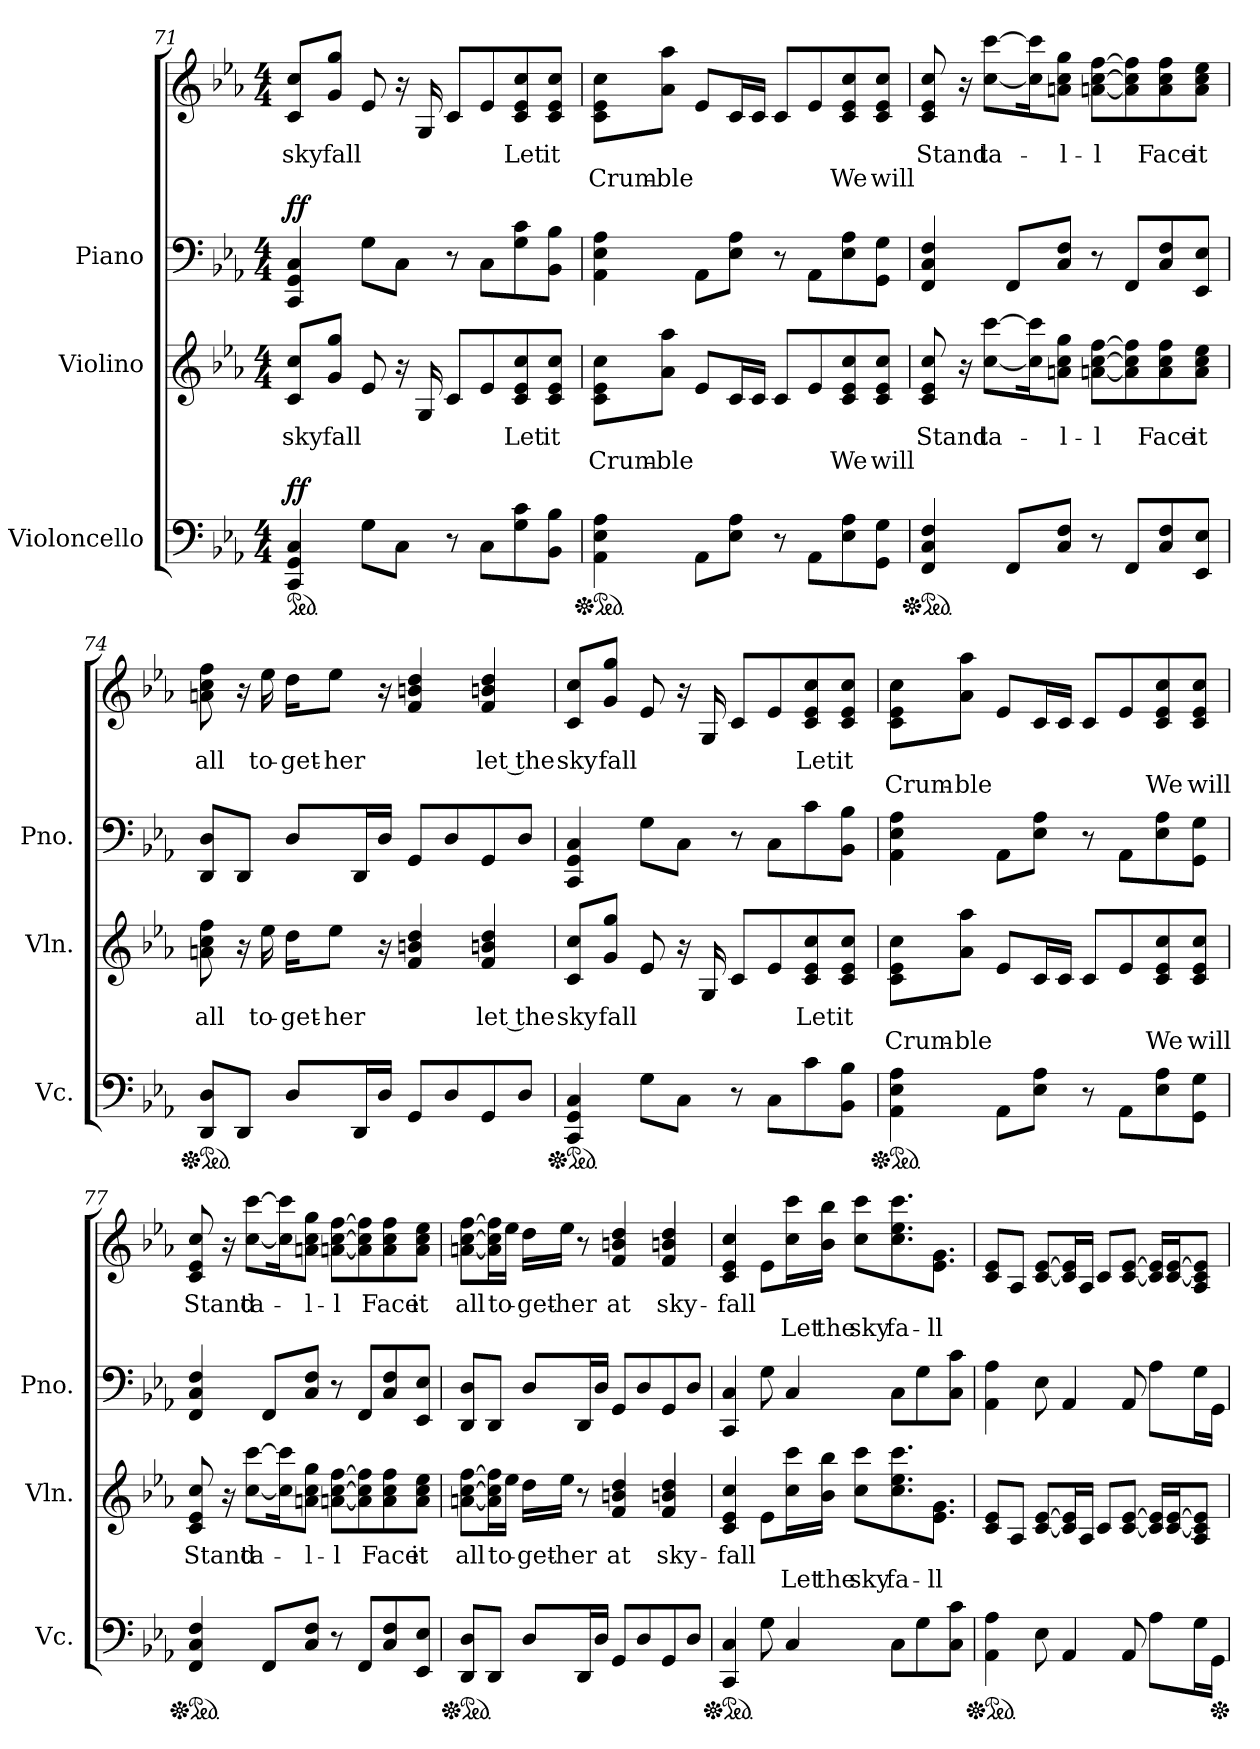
**kern	**dynam	**kern	**text	**text	**kern	**kern	**text	**text	**dynam
*part3	*part3	*part2	*part2	*part2	*part1	*part1	*part1	*part1	*part1
*staff4	*staff4	*staff3	*staff3	*staff3	*staff2	*staff1	*staff1	*staff1	*staff1/2
*I"Violoncello	*	*I"Violino	*	*	*I"Piano	*	*	*	*
*I'Vc.	*	*I'Vln.	*	*	*I'Pno.	*	*	*	*
!!LO:LB:g=z
*clefF4	*	*clefG2	*	*	*clefF4	*clefG2	*	*	*
*k[b-e-a-]	*	*k[b-e-a-]	*	*	*k[b-e-a-]	*k[b-e-a-]	*	*	*
*M4/4	*	*M4/4	*	*	*M4/4	*M4/4	*	*	*
*ped	*	*	*	*	*	*	*	*	*
=71	=71	=71	=71	=71	=71	=71	=71	=71	=71
!	!LO:DY:a	!	!LO:LY:b	!	!	!	!LO:LY:b	!	!LO:DY:a=2
4CC/ 4GG/ 4C/	ff	8c/ 8cc/L	sky	.	4CC/ 4GG/ 4C/	8c/ 8cc/L	sky	.	ff
!	!	!	!LO:LY:b	!	!	!	!LO:LY:b	!	!
.	.	8g/ 8gg/J	fall	.	.	8g/ 8gg/J	fall	.	.
8G\L	.	8e-/	.	.	8G\L	8e-/	.	.	.
8C\J	.	16r	.	.	8C\J	16r	.	.	.
.	.	16G/	.	.	.	16G/	.	.	.
8r	.	8c/L	.	.	8r	8c/L	.	.	.
8C\L	.	8e-/	.	.	8C\L	8e-/	.	.	.
!	!	!	!LO:LY:b	!	!	!	!LO:LY:b	!	!
8G\ 8c\	.	8c/ 8e-/ 8cc/	Let	.	8G\ 8c\	8c/ 8e-/ 8cc/	Let	.	.
!	!	!	!LO:LY:b	!	!	!	!LO:LY:b	!	!
8BB-\ 8B-\J	.	8c/ 8e-/ 8cc/J	it	.	8BB-\ 8B-\J	8c/ 8e-/ 8cc/J	it	.	.
=72	=72	=72	=72	=72	=72	=72	=72	=72	=72
*Xped	*	*	*	*	*	*	*	*	*
*ped	*	*	*	*	*	*	*	*	*
!	!	!	!	!LO:LY:b	!	!	!	!LO:LY:b	!
4AA-\ 4E-\ 4A-\	.	8c\ 8e-\ 8cc\L	.	Crum-	4AA-\ 4E-\ 4A-\	8c\ 8e-\ 8cc\L	.	Crum-	.
!	!	!	!	!LO:LY:b	!	!	!	!LO:LY:b	!
.	.	8a-\ 8aa-\J	.	-ble	.	8a-\ 8aa-\J	.	-ble	.
8AA-\L	.	8e-/L	.	.	8AA-\L	8e-/L	.	.	.
8E-\ 8A-\J	.	16c/L	.	.	8E-\ 8A-\J	16c/L	.	.	.
.	.	16c/JJ	.	.	.	16c/JJ	.	.	.
8r	.	8c/L	.	.	8r	8c/L	.	.	.
8AA-\L	.	8e-/	.	.	8AA-\L	8e-/	.	.	.
!	!	!	!	!LO:LY:b	!	!	!	!LO:LY:b	!
8E-\ 8A-\	.	8c/ 8e-/ 8cc/	.	We	8E-\ 8A-\	8c/ 8e-/ 8cc/	.	We	.
!	!	!	!	!LO:LY:b	!	!	!	!LO:LY:b	!
8GG\ 8G\J	.	8c/ 8e-/ 8cc/J	.	will	8GG\ 8G\J	8c/ 8e-/ 8cc/J	.	will	.
=73	=73	=73	=73	=73	=73	=73	=73	=73	=73
*Xped	*	*	*	*	*	*	*	*	*
*ped	*	*	*	*	*	*	*	*	*
!	!	!	!LO:LY:b	!	!	!	!LO:LY:b	!	!
4FF/ 4C/ 4F/	.	8c/ 8e-/ 8cc/	Stand	.	4FF/ 4C/ 4F/	8c/ 8e-/ 8cc/	Stand	.	.
.	.	16r	.	.	.	16r	.	.	.
!	!	!	!LO:LY:b	!	!	!	!LO:LY:b	!	!
.	.	[8cc\ [8ccc\L	ta-	.	.	[8cc\ [8ccc\L	ta-	.	.
8FF/L	.	.	.	.	8FF/L	.	.	.	.
.	.	16cc\] 16ccc\]K	.	.	.	16cc\] 16ccc\]K	.	.	.
!	!	!	!LO:LY:b	!	!	!	!LO:LY:b	!	!
8C/ 8F/J	.	8an\ 8cc\ 8gg\J	l-	.	8C/ 8F/J	8an\ 8cc\ 8gg\J	l-	.	.
!	!	!	!LO:LY:b	!	!	!	!LO:LY:b	!	!
8r	.	[8an\ [8cc\ [8ff\L	-l	.	8r	[8an\ [8cc\ [8ff\L	-l	.	.
8FF/L	.	8a\] 8cc\] 8ff\]	.	.	8FF/L	8a\] 8cc\] 8ff\]	.	.	.
!	!	!	!LO:LY:b	!	!	!	!LO:LY:b	!	!
8C/ 8F/	.	8a\ 8cc\ 8ff\	Face	.	8C/ 8F/	8a\ 8cc\ 8ff\	Face	.	.
!	!	!	!LO:LY:b	!	!	!	!LO:LY:b	!	!
8EE-/ 8E-/J	.	8a\ 8cc\ 8ee-\J	it	.	8EE-/ 8E-/J	8a\ 8cc\ 8ee-\J	it	.	.
!!LO:PB:g=z
=74	=74	=74	=74	=74	=74	=74	=74	=74	=74
*Xped	*	*	*	*	*	*	*	*	*
*ped	*	*	*	*	*	*	*	*	*
!	!	!	!LO:LY:b	!	!	!	!LO:LY:b	!	!
8DD/ 8D/L	.	8an\ 8cc\ 8ff\	all	.	8DD/ 8D/L	8an\ 8cc\ 8ff\	all	.	.
8DD/J	.	16r	.	.	8DD/J	16r	.	.	.
!	!	!	!LO:LY:b	!	!	!	!LO:LY:b	!	!
.	.	16ee-\	to-	.	.	16ee-\	to-	.	.
!	!	!	!LO:LY:b	!	!	!	!LO:LY:b	!	!
8D/L	.	16dd\KL	-get-	.	8D/L	16dd\KL	-get-	.	.
!	!	!	!LO:LY:b	!	!	!	!LO:LY:b	!	!
.	.	8ee-\J	-her	.	.	8ee-\J	-her	.	.
16DD/L	.	.	.	.	16DD/L	.	.	.	.
16D/JJ	.	16r	.	.	16D/JJ	16r	.	.	.
8GG/L	.	4f/ 4bn/ 4dd/	.	.	8GG/L	4f/ 4bn/ 4dd/	.	.	.
8D/	.	.	.	.	8D/	.	.	.	.
!	!	!	!LO:LY:b	!	!	!	!LO:LY:b	!	!
8GG/	.	4f/ 4bn/ 4dd/	let the	.	8GG/	4f/ 4bn/ 4dd/	let the	.	.
8D/J	.	.	.	.	8D/J	.	.	.	.
=75	=75	=75	=75	=75	=75	=75	=75	=75	=75
*Xped	*	*	*	*	*	*	*	*	*
*ped	*	*	*	*	*	*	*	*	*
!	!	!	!LO:LY:b	!	!	!	!LO:LY:b	!	!
4CC/ 4GG/ 4C/	.	8c/ 8cc/L	sky	.	4CC/ 4GG/ 4C/	8c/ 8cc/L	sky	.	.
!	!	!	!LO:LY:b	!	!	!	!LO:LY:b	!	!
.	.	8g/ 8gg/J	fall	.	.	8g/ 8gg/J	fall	.	.
8G\L	.	8e-/	.	.	8G\L	8e-/	.	.	.
8C\J	.	16r	.	.	8C\J	16r	.	.	.
.	.	16G/	.	.	.	16G/	.	.	.
8r	.	8c/L	.	.	8r	8c/L	.	.	.
8C\L	.	8e-/	.	.	8C\L	8e-/	.	.	.
!	!	!	!LO:LY:b	!	!	!	!LO:LY:b	!	!
8c\	.	8c/ 8e-/ 8cc/	Let	.	8c\	8c/ 8e-/ 8cc/	Let	.	.
!	!	!	!LO:LY:b	!	!	!	!LO:LY:b	!	!
8BB-\ 8B-\J	.	8c/ 8e-/ 8cc/J	it	.	8BB-\ 8B-\J	8c/ 8e-/ 8cc/J	it	.	.
=76	=76	=76	=76	=76	=76	=76	=76	=76	=76
*Xped	*	*	*	*	*	*	*	*	*
*ped	*	*	*	*	*	*	*	*	*
!	!	!	!	!LO:LY:b	!	!	!	!LO:LY:b	!
4AA-\ 4E-\ 4A-\	.	8c\ 8e-\ 8cc\L	.	Crum-	4AA-\ 4E-\ 4A-\	8c\ 8e-\ 8cc\L	.	Crum-	.
!	!	!	!	!LO:LY:b	!	!	!	!LO:LY:b	!
.	.	8a-\ 8aa-\J	.	-ble	.	8a-\ 8aa-\J	.	-ble	.
8AA-\L	.	8e-/L	.	.	8AA-\L	8e-/L	.	.	.
8E-\ 8A-\J	.	16c/L	.	.	8E-\ 8A-\J	16c/L	.	.	.
.	.	16c/JJ	.	.	.	16c/JJ	.	.	.
8r	.	8c/L	.	.	8r	8c/L	.	.	.
8AA-\L	.	8e-/	.	.	8AA-\L	8e-/	.	.	.
!	!	!	!	!LO:LY:b	!	!	!	!LO:LY:b	!
8E-\ 8A-\	.	8c/ 8e-/ 8cc/	.	We	8E-\ 8A-\	8c/ 8e-/ 8cc/	.	We	.
!	!	!	!	!LO:LY:b	!	!	!	!LO:LY:b	!
8GG\ 8G\J	.	8c/ 8e-/ 8cc/J	.	will	8GG\ 8G\J	8c/ 8e-/ 8cc/J	.	will	.
!!LO:LB:g=z
=77	=77	=77	=77	=77	=77	=77	=77	=77	=77
*Xped	*	*	*	*	*	*	*	*	*
*ped	*	*	*	*	*	*	*	*	*
!	!	!	!LO:LY:b	!	!	!	!LO:LY:b	!	!
4FF/ 4C/ 4F/	.	8c/ 8e-/ 8cc/	Stand	.	4FF/ 4C/ 4F/	8c/ 8e-/ 8cc/	Stand	.	.
.	.	16r	.	.	.	16r	.	.	.
!	!	!	!LO:LY:b	!	!	!	!LO:LY:b	!	!
.	.	[8cc\ [8ccc\L	ta-	.	.	[8cc\ [8ccc\L	ta-	.	.
8FF/L	.	.	.	.	8FF/L	.	.	.	.
.	.	16cc\] 16ccc\]K	.	.	.	16cc\] 16ccc\]K	.	.	.
!	!	!	!LO:LY:b	!	!	!	!LO:LY:b	!	!
8C/ 8F/J	.	8an\ 8cc\ 8gg\J	-l-	.	8C/ 8F/J	8an\ 8cc\ 8gg\J	-l-	.	.
!	!	!	!LO:LY:b	!	!	!	!LO:LY:b	!	!
8r	.	[8an\ [8cc\ [8ff\L	-l	.	8r	[8an\ [8cc\ [8ff\L	-l	.	.
8FF/L	.	8a\] 8cc\] 8ff\]	.	.	8FF/L	8a\] 8cc\] 8ff\]	.	.	.
!	!	!	!LO:LY:b	!	!	!	!LO:LY:b	!	!
8C/ 8F/	.	8a\ 8cc\ 8ff\	Face	.	8C/ 8F/	8a\ 8cc\ 8ff\	Face	.	.
!	!	!	!LO:LY:b	!	!	!	!LO:LY:b	!	!
8EE-/ 8E-/J	.	8a\ 8cc\ 8ee-\J	it	.	8EE-/ 8E-/J	8a\ 8cc\ 8ee-\J	it	.	.
=78	=78	=78	=78	=78	=78	=78	=78	=78	=78
*Xped	*	*	*	*	*	*	*	*	*
*ped	*	*	*	*	*	*	*	*	*
!	!	!	!LO:LY:b	!	!	!	!LO:LY:b	!	!
8DD/ 8D/L	.	[8an\ [8cc\ [8ff\L	all	.	8DD/ 8D/L	[8an\ [8cc\ [8ff\L	all	.	.
8DD/J	.	16a\] 16cc\] 16ff\]L	.	.	8DD/J	16a\] 16cc\] 16ff\]L	.	.	.
!	!	!	!LO:LY:b	!	!	!	!LO:LY:b	!	!
.	.	16ee-\JJ	to-	.	.	16ee-\JJ	to-	.	.
!	!	!	!LO:LY:b	!	!	!	!LO:LY:b	!	!
8D/L	.	16dd\LL	-get-	.	8D/L	16dd\LL	-get-	.	.
!	!	!	!LO:LY:b	!	!	!	!LO:LY:b	!	!
.	.	16ee-\JJ	-her	.	.	16ee-\JJ	-her	.	.
16DD/L	.	8r	.	.	16DD/L	8r	.	.	.
16D/JJ	.	.	.	.	16D/JJ	.	.	.	.
!	!	!	!LO:LY:b	!	!	!	!LO:LY:b	!	!
8GG/L	.	4f/ 4bn/ 4dd/	at	.	8GG/L	4f/ 4bn/ 4dd/	at	.	.
8D/	.	.	.	.	8D/	.	.	.	.
!	!	!	!LO:LY:b	!	!	!	!LO:LY:b	!	!
8GG/	.	4f/ 4bn/ 4dd/	sky-	.	8GG/	4f/ 4bn/ 4dd/	sky-	.	.
8D/J	.	.	.	.	8D/J	.	.	.	.
=79	=79	=79	=79	=79	=79	=79	=79	=79	=79
*Xped	*	*	*	*	*	*	*	*	*
*ped	*	*	*	*	*	*	*	*	*
!	!	!	!LO:LY:b	!	!	!	!LO:LY:b	!	!
4CC/ 4C/	.	4c/ 4e-/ 4cc/	-fall	.	4CC/ 4C/	4c/ 4e-/ 4cc/	-fall	.	.
8G\	.	8e-\L	.	.	8G\	8e-\L	.	.	.
!	!	!	!	!LO:LY:b	!	!	!	!LO:LY:b	!
4C/	.	16cc\ 16ccc\L	.	Let	4C/	16cc\ 16ccc\L	.	Let	.
!	!	!	!	!LO:LY:b	!	!	!	!LO:LY:b	!
.	.	16b-\ 16bb-\JJ	.	the	.	16b-\ 16bb-\JJ	.	the	.
!	!	!	!	!LO:LY:b	!	!	!	!LO:LY:b	!
.	.	8cc\ 8ccc\L	.	sky	.	8cc\ 8ccc\L	.	sky	.
!	!	!	!	!LO:LY:b	!	!	!	!LO:LY:b	!
8C\L	.	8.cc\ 8.ee-\ 8.ccc\	.	fa-	8C\L	8.cc\ 8.ee-\ 8.ccc\	.	fa-	.
8G\	.	.	.	.	8G\	.	.	.	.
!	!	!	!	!LO:LY:b	!	!	!	!LO:LY:b	!
.	.	8.e-\ 8.g\J	.	-ll	.	8.e-\ 8.g\J	.	-ll	.
8C\ 8c\J	.	.	.	.	8C\ 8c\J	.	.	.	.
!!LO:PB:g=z
=80	=80	=80	=80	=80	=80	=80	=80	=80	=80
*Xped	*	*	*	*	*	*	*	*	*
*ped	*	*	*	*	*	*	*	*	*
4AA-\ 4A-\	.	8c/ 8e-/L	.	.	4AA-\ 4A-\	8c/ 8e-/L	.	.	.
.	.	8A-/J	.	.	.	8A-/J	.	.	.
8E-\	.	[8c/ [8e-/L	.	.	8E-\	[8c/ [8e-/L	.	.	.
4AA-/	.	16c/] 16e-/]L	.	.	4AA-/	16c/] 16e-/]L	.	.	.
.	.	16A-/JJ	.	.	.	16A-/JJ	.	.	.
.	.	8c/L	.	.	.	8c/L	.	.	.
8AA-/	.	[8c/ [8e-/J	.	.	8AA-/	[8c/ [8e-/J	.	.	.
8A-\L	.	16c/] 16e-/]LL	.	.	8A-\L	16c/] 16e-/]LL	.	.	.
.	.	[16c/ [16e-/J	.	.	.	[16c/ [16e-/J	.	.	.
16G\L	.	8A-/ 8c/] 8e-/]J	.	.	16G\L	8A-/ 8c/] 8e-/]J	.	.	.
16GG\JJ	.	.	.	.	16GG\JJ	.	.	.	.
*Xped	*	*	*	*	*	*	*	*	*
=	=	=	=	=	=	=	=	=	=
*-	*-	*-	*-	*-	*-	*-	*-	*-	*-
